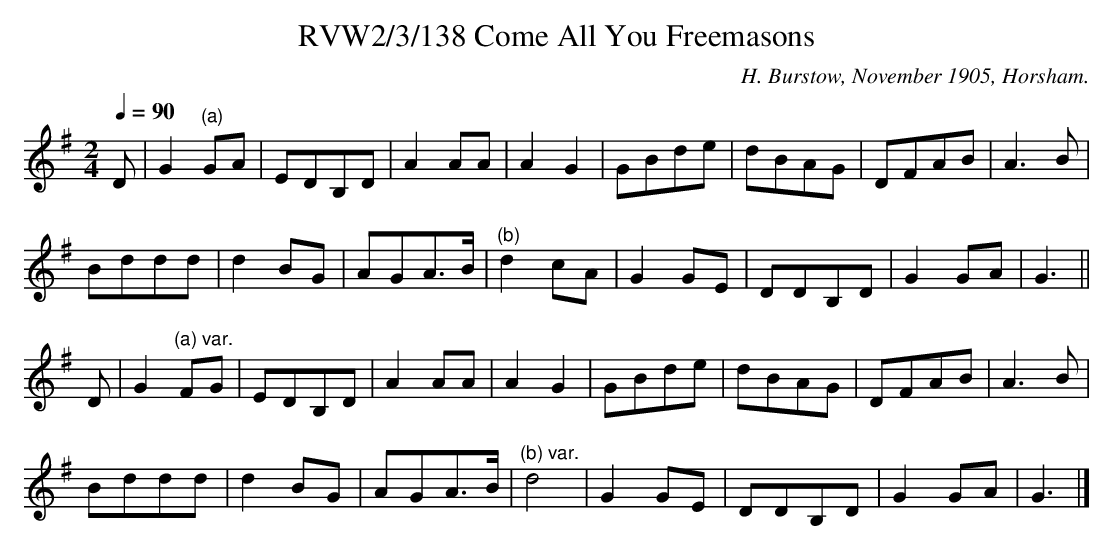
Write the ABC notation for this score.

X:1
T:RVW2/3/138 Come All You Freemasons
C:H. Burstow, November 1905, Horsham.
L:1/8
Q:1/4=90
M:2/4
K:G
D | G2"^(a)" GA | EDB,D | A2 AA | A2 G2 | GBde | dBAG | DFAB | A3 B |$ Bddd | d2 BG | AGA>B |
"^(b)" d2 cA | G2 GE | DDB,D | G2 GA | G3 ||$ D | G2"^(a) var." FG | EDB,D | A2 AA | A2 G2 | GBde |
dBAG | DFAB | A3 B |$ Bddd | d2 BG | AGA>B |"^(b) var." d4 | G2 GE | DDB,D | G2 GA | G3 |]
